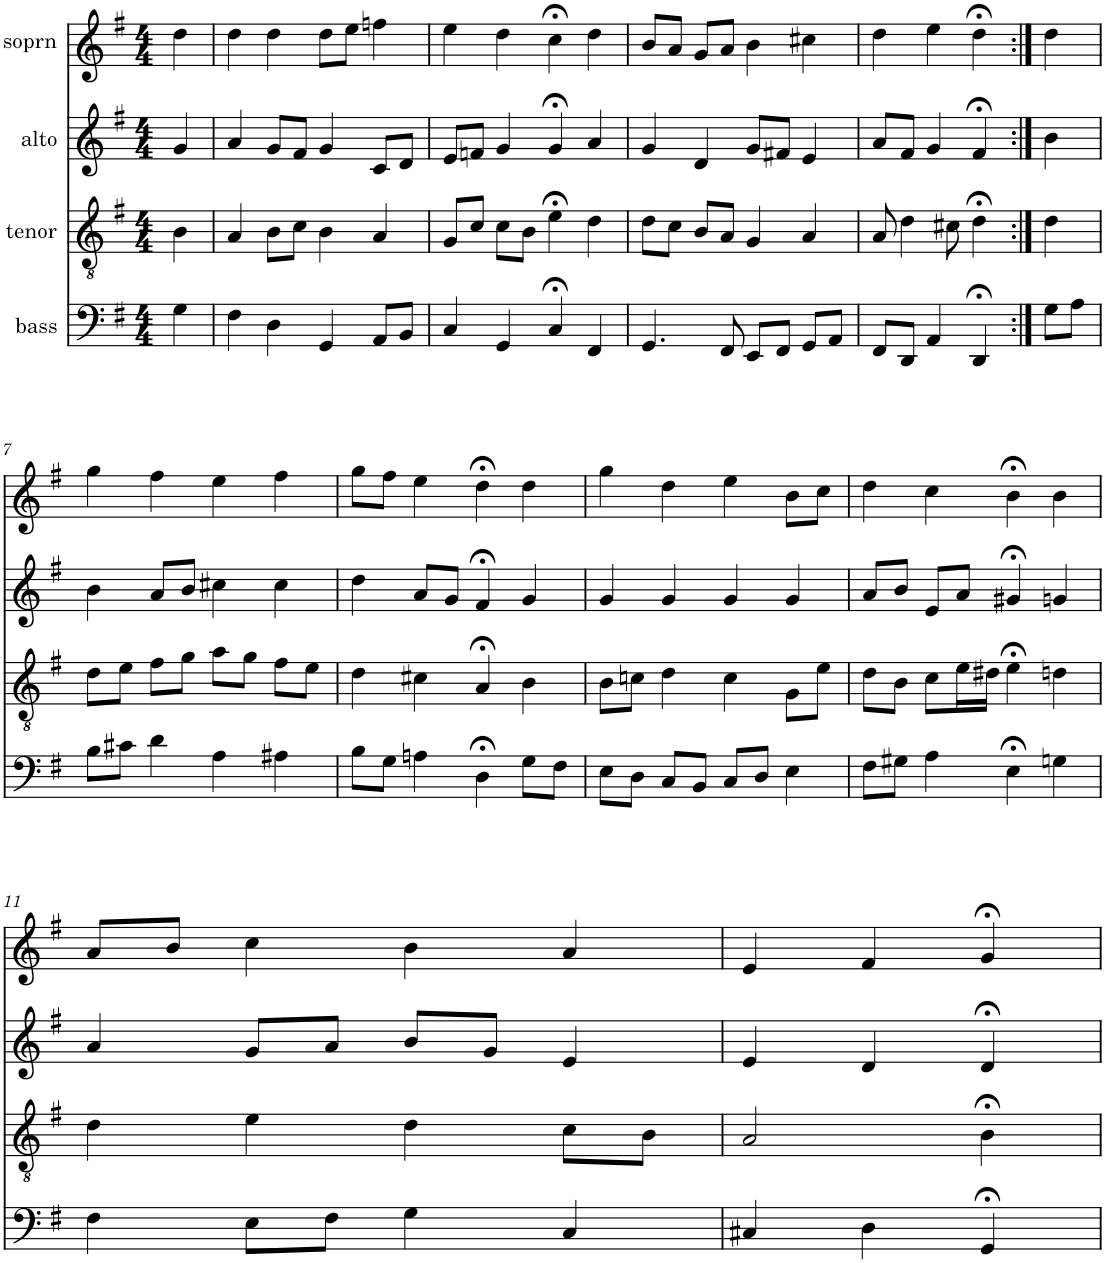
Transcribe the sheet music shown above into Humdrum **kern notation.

**kern	**kern	**kern	**kern
*part4	*part3	*part2	*part1
*staff4	*staff3	*staff2	*staff1
*I"bass	*I"tenor	*I"alto	*I"soprn
*clefF4	*clefGv2	*clefG2	*clefG2
*k[f#]	*k[f#]	*k[f#]	*k[f#]
*G:	*G:	*G:	*G:
*M4/4	*M4/4	*M4/4	*M4/4
=1	=1	=1	=1
4G\	4B\	4g/	4dd\
=2	=2	=2	=2
4F#\	4A/	4a/	4dd\
4D\	8B\L	8g/L	4dd\
.	8c\J	8f#/J	.
4GG/	4B\	4g/	8dd\L
.	.	.	8ee\J
8AA/L	4A/	8c/L	4ffn\
8BB/J	.	8d/J	.
=3	=3	=3	=3
4C/	8G/L	8e/L	4ee\
.	8c/J	8fn/J	.
4GG/	8c\L	4g/	4dd\
.	8B\J	.	.
4C;</	4e;<\	4g;</	4cc;<\
4FF#/	4d\	4a/	4dd\
=4	=4	=4	=4
4.GG/	8d\L	4g/	8b/L
.	8c\J	.	8a/J
.	8B/L	4d/	8g/L
8FF#/	8A/J	.	8a/J
8EE/L	4G/	8g/L	4b\
8FF#/J	.	8f#X/J	.
8GG/L	4A/	4e/	4cc#X\
8AA/J	.	.	.
=5	=5	=5	=5
8FF#/L	8A/	8a/L	4dd\
8DD/J	4d\	8f#/J	.
4AA/	.	4g/	4ee\
.	8c#X\	.	.
4DD;</	4d;<\	4f#;</	4dd;<\
=6:|!	=6:|!	=6:|!	=6:|!
8G\L	4d\	4b\	4dd\
8A\J	.	.	.
!!LO:LB:g=z
=7	=7	=7	=7
8B\L	8d\L	4b\	4gg\
8c#X\J	8e\J	.	.
4d\	8f#\L	8a/L	4ff#\
.	8g\J	8b/J	.
4A\	8a\L	4cc#X\	4ee\
.	8g\J	.	.
4A#X\	8f#\L	4cc#\	4ff#\
.	8e\J	.	.
=8	=8	=8	=8
8B\L	4d\	4dd\	8gg\L
8G\J	.	.	8ff#\J
4An\	4c#X\	8a/L	4ee\
.	.	8g/J	.
4D;<\	4A;</	4f#;</	4dd;<\
8G\L	4B\	4g/	4dd\
8F#\J	.	.	.
=9	=9	=9	=9
8E\L	8B\L	4g/	4gg\
8D\J	8cn\J	.	.
8C/L	4d\	4g/	4dd\
8BB/J	.	.	.
8C/L	4c\	4g/	4ee\
8D/J	.	.	.
4E\	8G\L	4g/	8b\L
.	8e\J	.	8cc\J
=10	=10	=10	=10
8F#\L	8d\L	8a/L	4dd\
8G#X\J	8B\J	8b/J	.
4A\	8c\L	8e/L	4cc\
.	16e\L	8a/J	.
.	16d#X\JJ	.	.
4E;<\	4e;<\	4g#X;</	4b;<\
4Gn\	4dn\	4gn/	4b\
!!LO:LB:g=z
=11	=11	=11	=11
4F#\	4d\	4a/	8a/L
.	.	.	8b/J
8E\L	4e\	8g/L	4cc\
8F#\J	.	8a/J	.
4G\	4d\	8b/L	4b\
.	.	8g/J	.
4C/	8c\L	4e/	4a/
.	8B\J	.	.
=12	=12	=12	=12
4C#X/	2A/	4e/	4e/
4D\	.	4d/	4f#/
4GG;</	4B;<\	4d;</	4g;</
=	=	=	=
*-	*-	*-	*-
